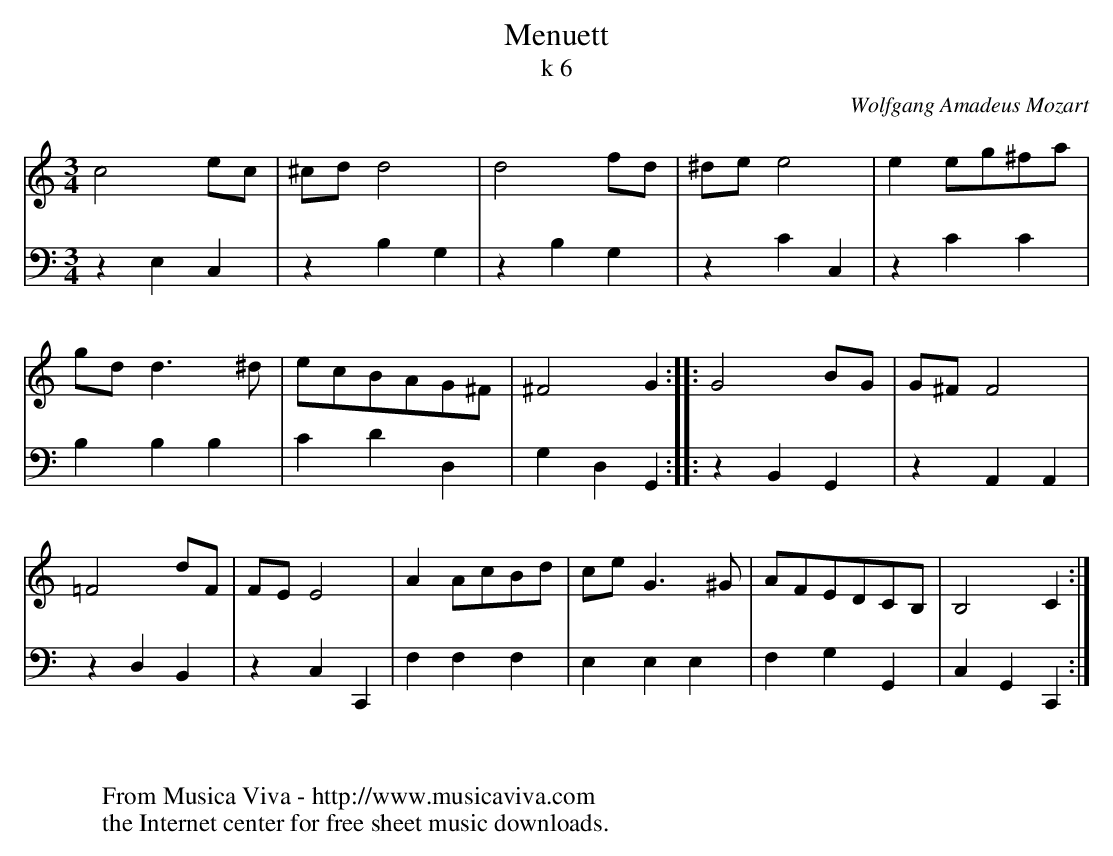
X:1
T:Menuett
T:k 6
C:Wolfgang Amadeus Mozart
V:1 Program 1 0 %Piano
V:2 Program 1 0 bass %Piano
M:3/4
L:1/8
K:C
V:1
c4ec|^cdd4|d4fd|^dee4|e2eg^fa|
V:2
z2E,2C,2|z2B,2G,2|z2B,2G,2|z2C2C,2|z2C2C2|
V:1
gdd3^d|ecBAG^F|^F4G2::G4BG|G^FF4|
V:2
B,2B,2B,2|C2D2D,2|G,2D,2G,,2::z2B,,2G,,2|z2A,,2A,,2|
V:1
=F4dF|FEE4|A2AcBd|ceG3^G|AFEDCB,|B,4C2:|
V:2
z2D,2B,,2|z2C,2C,,2|F,2F,2F,2|E,2E,2E,2|F,2G,2G,,2|C,2G,,2C,,2:|
W:
W:
W:  From Musica Viva - http://www.musicaviva.com
W:  the Internet center for free sheet music downloads.
